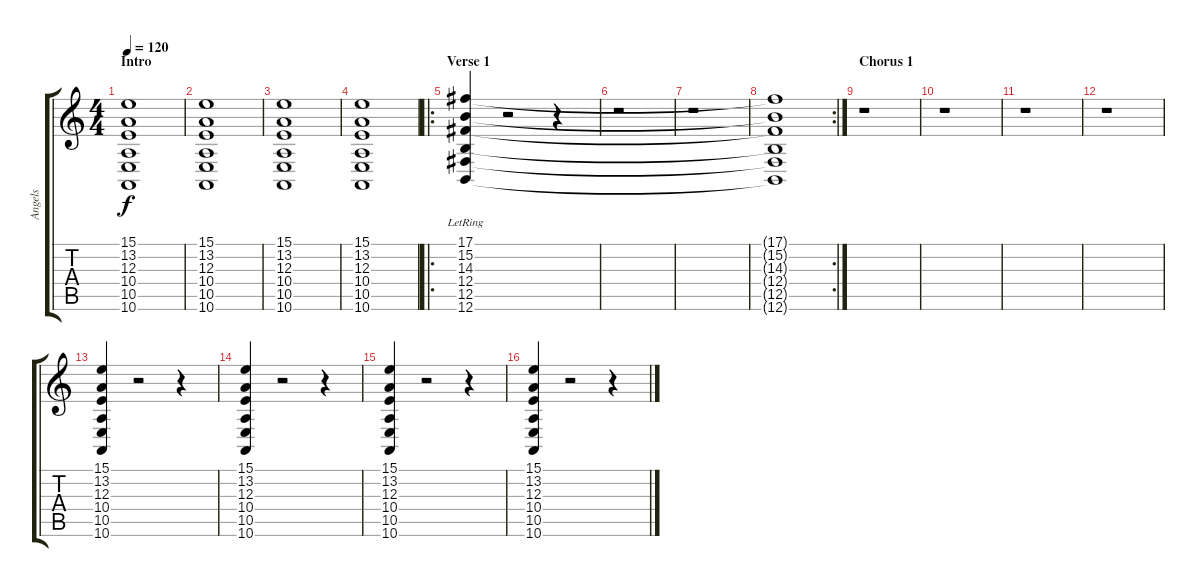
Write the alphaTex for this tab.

\track ("Angels" "Angels") {instrument pad4choir}
\staff {score tabs}
\tuning (Db4 Ab3 E3 B2 Gb2 B1) {hide}
\ts (4 4)
\section ("" "Intro")
\tempo 120
\clef g2
\ks c
(15.1 13.2 12.3 10.4 10.5 10.6).1{dy f instrument pad4choir} |
(15.1 13.2 12.3 10.4 10.5 10.6).1 |
(15.1 13.2 12.3 10.4 10.5 10.6).1 |
(15.1 13.2 12.3 10.4 10.5 10.6).1 |
\ro
\section ("" "Verse 1")
(17.1{lr} 15.2{lr} 14.3{lr} 12.4{lr} 12.5{lr} 12.6{lr}).4 r.2 r.4 |
r.1 |
r.1 |
\rc 2
(17.1{t} 15.2{t} 14.3{t} 12.4{t} 12.5{t} 12.6{t}).1 |
\section ("" "Chorus 1")
r.1 |
r.1 |
r.1 |
r.1 |
(15.1 13.2 12.3 10.4 10.5 10.6).4 r.2 r.4 |
(15.1 13.2 12.3 10.4 10.5 10.6).4 r.2 r.4 |
(15.1 13.2 12.3 10.4 10.5 10.6).4 r.2 r.4 |
(15.1 13.2 12.3 10.4 10.5 10.6).4 r.2 r.4
